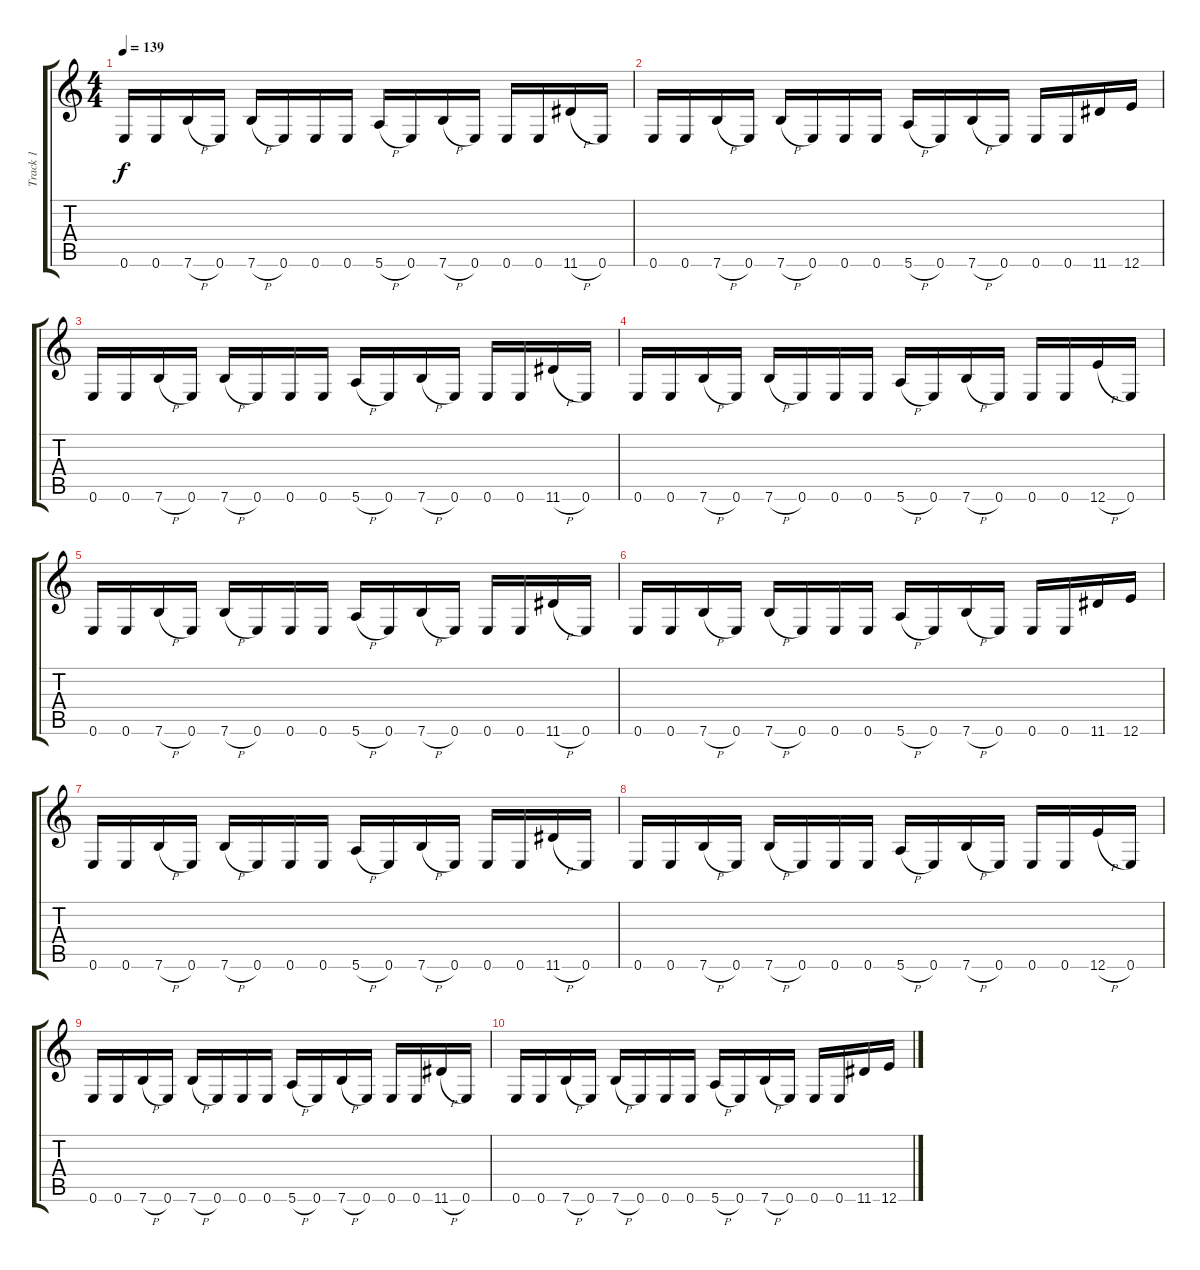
\track ("Track 1" "Track 1") {instrument overdrivenguitar}
\staff {score tabs}
\tuning (E4 B3 G3 D3 A2 E2) {hide}
\ts (4 4)
\tempo 139
\clef g2
\ks c
0.6.16{dy f} 0.6.16 7.6{h}.16 0.6.16 7.6{h}.16 0.6.16 0.6.16 0.6.16 5.6{h}.16 0.6.16 7.6{h}.16 0.6.16 0.6.16 0.6.16 11.6{h}.16 0.6.16 |
0.6.16 0.6.16 7.6{h}.16 0.6.16 7.6{h}.16 0.6.16 0.6.16 0.6.16 5.6{h}.16 0.6.16 7.6{h}.16 0.6.16 0.6.16 0.6.16 11.6.16 12.6.16 |
0.6.16 0.6.16 7.6{h}.16 0.6.16 7.6{h}.16 0.6.16 0.6.16 0.6.16 5.6{h}.16 0.6.16 7.6{h}.16 0.6.16 0.6.16 0.6.16 11.6{h}.16 0.6.16 |
0.6.16 0.6.16 7.6{h}.16 0.6.16 7.6{h}.16 0.6.16 0.6.16 0.6.16 5.6{h}.16 0.6.16 7.6{h}.16 0.6.16 0.6.16 0.6.16 12.6{h}.16 0.6.16 |
0.6.16 0.6.16 7.6{h}.16 0.6.16 7.6{h}.16 0.6.16 0.6.16 0.6.16 5.6{h}.16 0.6.16 7.6{h}.16 0.6.16 0.6.16 0.6.16 11.6{h}.16 0.6.16 |
0.6.16 0.6.16 7.6{h}.16 0.6.16 7.6{h}.16 0.6.16 0.6.16 0.6.16 5.6{h}.16 0.6.16 7.6{h}.16 0.6.16 0.6.16 0.6.16 11.6.16 12.6.16 |
0.6.16 0.6.16 7.6{h}.16 0.6.16 7.6{h}.16 0.6.16 0.6.16 0.6.16 5.6{h}.16 0.6.16 7.6{h}.16 0.6.16 0.6.16 0.6.16 11.6{h}.16 0.6.16 |
0.6.16 0.6.16 7.6{h}.16 0.6.16 7.6{h}.16 0.6.16 0.6.16 0.6.16 5.6{h}.16 0.6.16 7.6{h}.16 0.6.16 0.6.16 0.6.16 12.6{h}.16 0.6.16 |
0.6.16 0.6.16 7.6{h}.16 0.6.16 7.6{h}.16 0.6.16 0.6.16 0.6.16 5.6{h}.16 0.6.16 7.6{h}.16 0.6.16 0.6.16 0.6.16 11.6{h}.16 0.6.16 |
0.6.16 0.6.16 7.6{h}.16 0.6.16 7.6{h}.16 0.6.16 0.6.16 0.6.16 5.6{h}.16 0.6.16 7.6{h}.16 0.6.16 0.6.16 0.6.16 11.6.16 12.6.16
